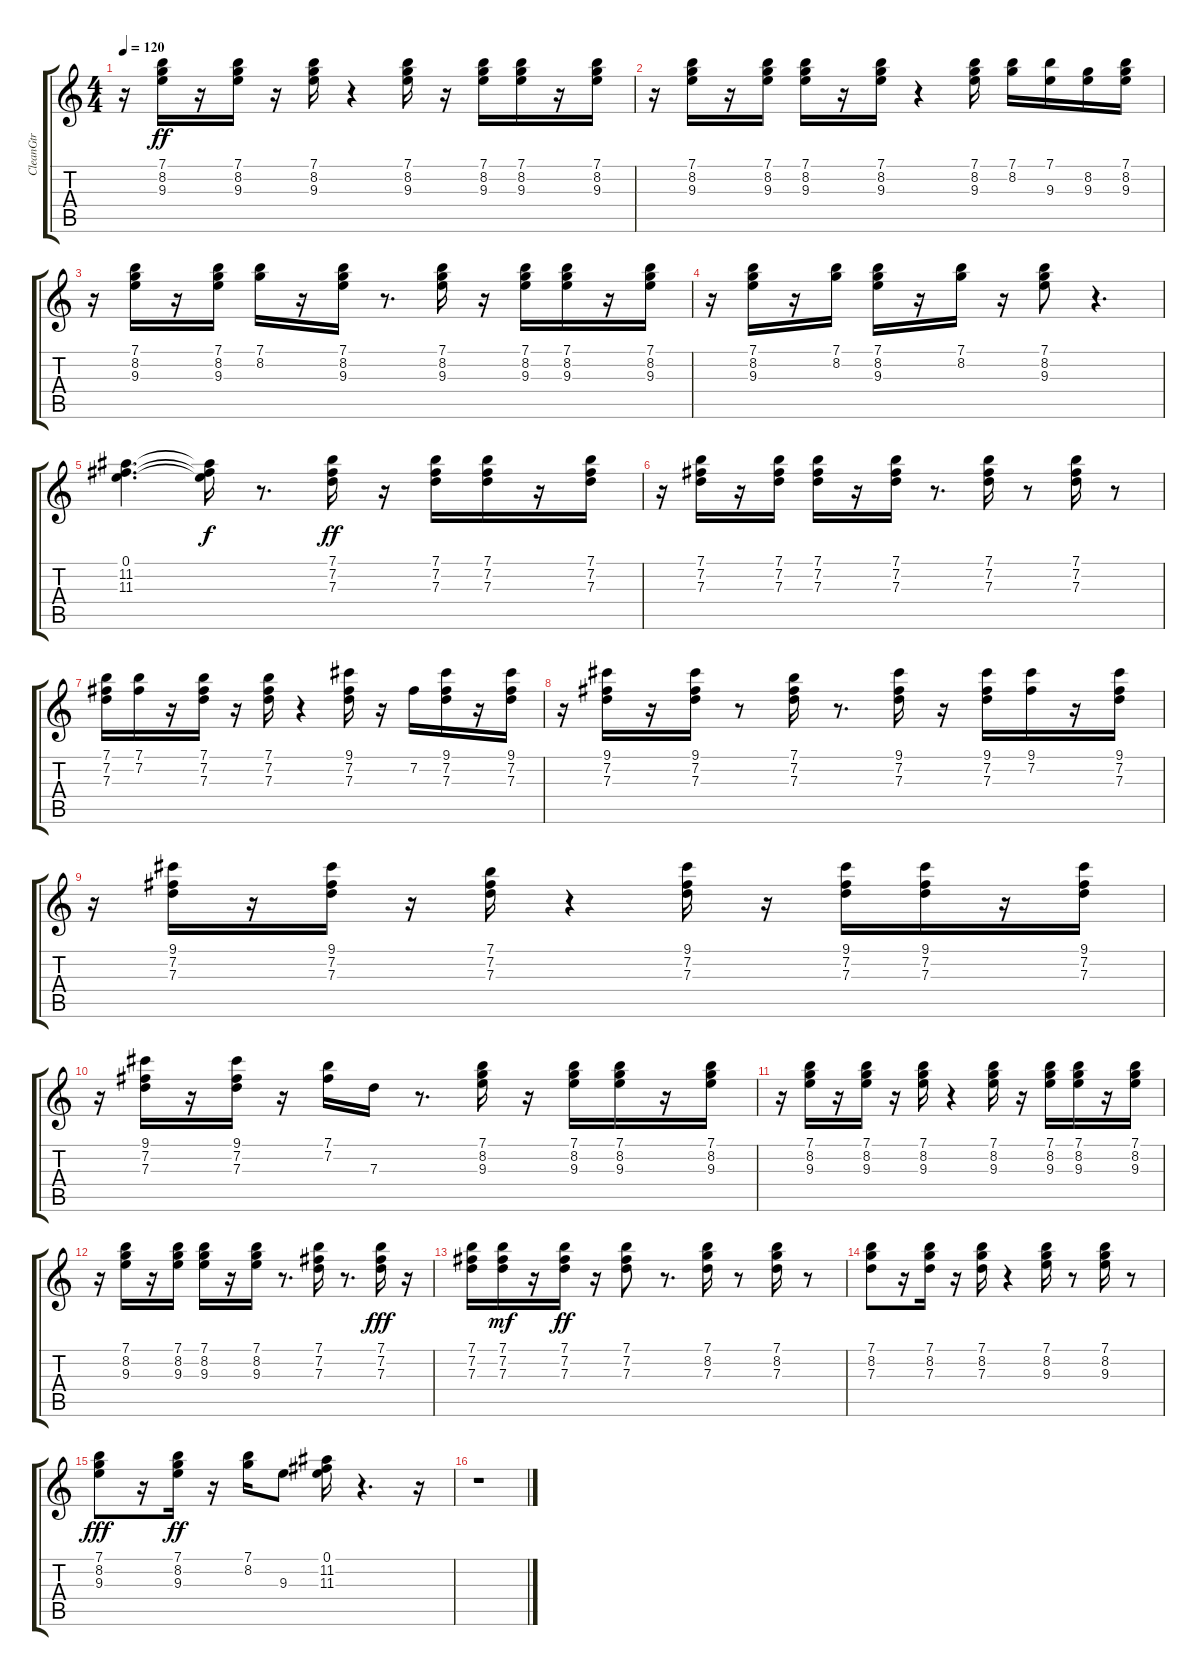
\track ("CleanGtr" "CleanGtr") {instrument electricguitarclean}
\staff {score tabs}
\tuning (E4 B3 G3 D3 A2 E2) {hide}
\ts (4 4)
\tempo 120
\clef g2
\ks c
r.16{dy ff} (7.1 8.2 9.3).16 r.16 (7.1 8.2 9.3).16 r.16 (7.1 8.2 9.3).16 r.4 (7.1 8.2 9.3).16 r.16 (7.1 8.2 9.3).16 (7.1 8.2 9.3).16 r.16 (7.1 8.2 9.3).16 |
r.16 (7.1 8.2 9.3).16 r.16 (7.1 8.2 9.3).16 (7.1 8.2 9.3).16 r.16 (7.1 8.2 9.3).16 r.4 (7.1 8.2 9.3).16 (7.1 8.2).16 (7.1 9.3).16 (8.2 9.3).16 (7.1 8.2 9.3).16 |
r.16 (7.1 8.2 9.3).16 r.16 (7.1 8.2 9.3).16 (7.1 8.2).16 r.16 (7.1 8.2 9.3).16 r.8{d} (7.1 8.2 9.3).16 r.16 (7.1 8.2 9.3).16 (7.1 8.2 9.3).16 r.16 (7.1 8.2 9.3).16 |
r.16 (7.1 8.2 9.3).16 r.16 (7.1 8.2).16 (7.1 8.2 9.3).16 r.16 (7.1 8.2).16 r.16 (7.1 8.2 9.3).8 r.4{d} |
(0.1 11.2 11.3).4{d} (0.1{t} 11.2{t} 11.3{t}).16{dy f} r.8{d} (7.1 7.2 7.3).16{dy ff} r.16 (7.1 7.2 7.3).16 (7.1 7.2 7.3).16 r.16 (7.1 7.2 7.3).16 |
r.16 (7.1 7.2 7.3).16 r.16 (7.1 7.2 7.3).16 (7.1 7.2 7.3).16 r.16 (7.1 7.2 7.3).16 r.8{d} (7.1 7.2 7.3).16 r.8 (7.1 7.2 7.3).16 r.8 |
(7.1 7.2 7.3).16 (7.1 7.2).16 r.16 (7.1 7.2 7.3).16 r.16 (7.1 7.2 7.3).16 r.4 (9.1 7.2 7.3).16 r.16 7.2.16 (9.1 7.2 7.3).16 r.16 (9.1 7.2 7.3).16 |
r.16 (9.1 7.2 7.3).16 r.16 (9.1 7.2 7.3).16 r.8 (7.1 7.2 7.3).16 r.8{d} (9.1 7.2 7.3).16 r.16 (9.1 7.2 7.3).16 (9.1 7.2).16 r.16 (9.1 7.2 7.3).16 |
r.16 (9.1 7.2 7.3).16 r.16 (9.1 7.2 7.3).16 r.16 (7.1 7.2 7.3).16 r.4 (9.1 7.2 7.3).16 r.16 (9.1 7.2 7.3).16 (9.1 7.2 7.3).16 r.16 (9.1 7.2 7.3).16 |
r.16 (9.1 7.2 7.3).16 r.16 (9.1 7.2 7.3).16 r.16 (7.1 7.2).16 7.3.16 r.8{d} (7.1 8.2 9.3).16 r.16 (7.1 8.2 9.3).16 (7.1 8.2 9.3).16 r.16 (7.1 8.2 9.3).16 |
r.16 (7.1 8.2 9.3).16 r.16 (7.1 8.2 9.3).16 r.16 (7.1 8.2 9.3).16 r.4 (7.1 8.2 9.3).16 r.16 (7.1 8.2 9.3).16 (7.1 8.2 9.3).16 r.16 (7.1 8.2 9.3).16 |
r.16 (7.1 8.2 9.3).16 r.16 (7.1 8.2 9.3).16 (7.1 8.2 9.3).16 r.16 (7.1 8.2 9.3).16 r.8{d} (7.1 7.2 7.3).16 r.8{d} (7.1 7.2 7.3).16{dy fff} r.16 |
(7.1 7.2 7.3).16 (7.1 7.2 7.3).16{dy mf} r.16 (7.1 7.2 7.3).16{dy ff} r.16 (7.1 7.2 7.3).8 r.8{d} (7.1 8.2 7.3).16 r.8 (7.1 8.2 7.3).16 r.8 |
(7.1 8.2 7.3).8 r.16 (7.1 8.2 7.3).16 r.16 (7.1 8.2 7.3).16 r.4 (7.1 8.2 9.3).16 r.8 (7.1 8.2 9.3).16 r.8 |
(7.1 8.2 9.3).8{dy fff} r.16 (7.1 8.2 9.3).16{dy ff} r.16 (7.1 8.2).16 9.3.8 (0.1 11.2 11.3).16 r.4{d} r.16 |
r.1
